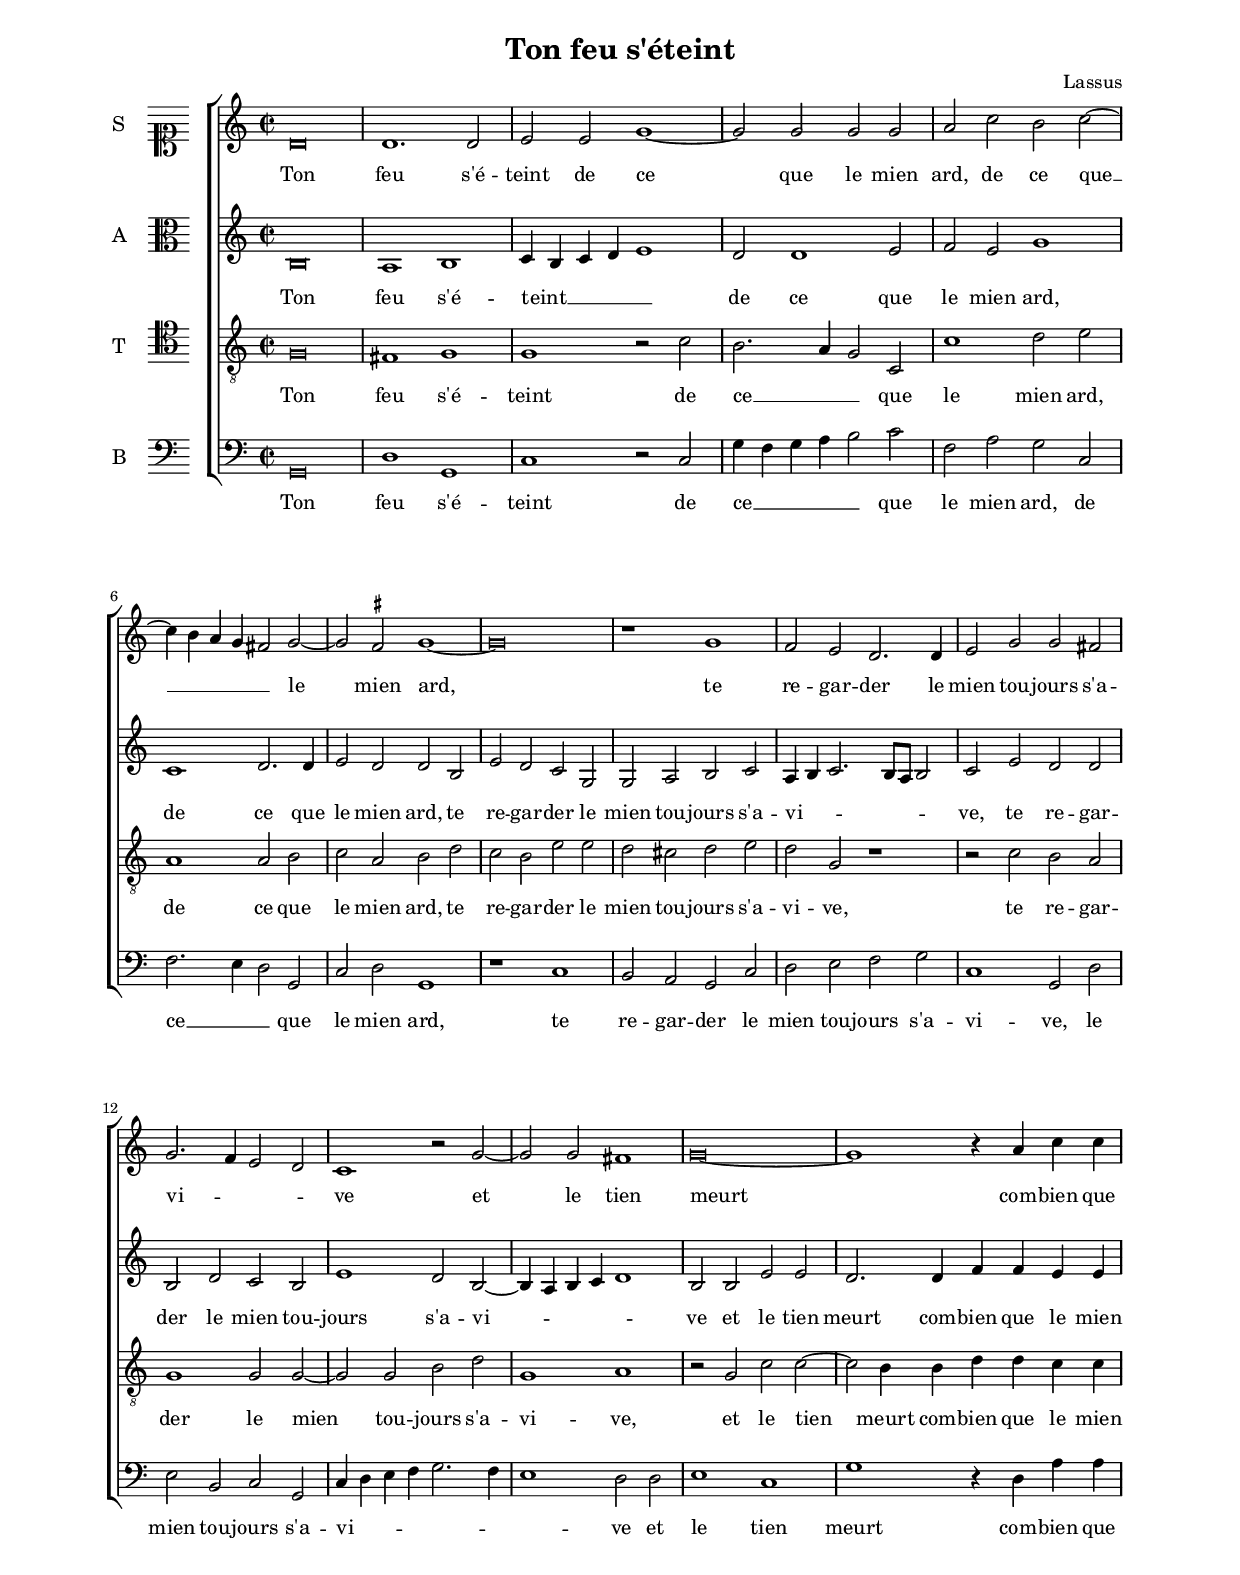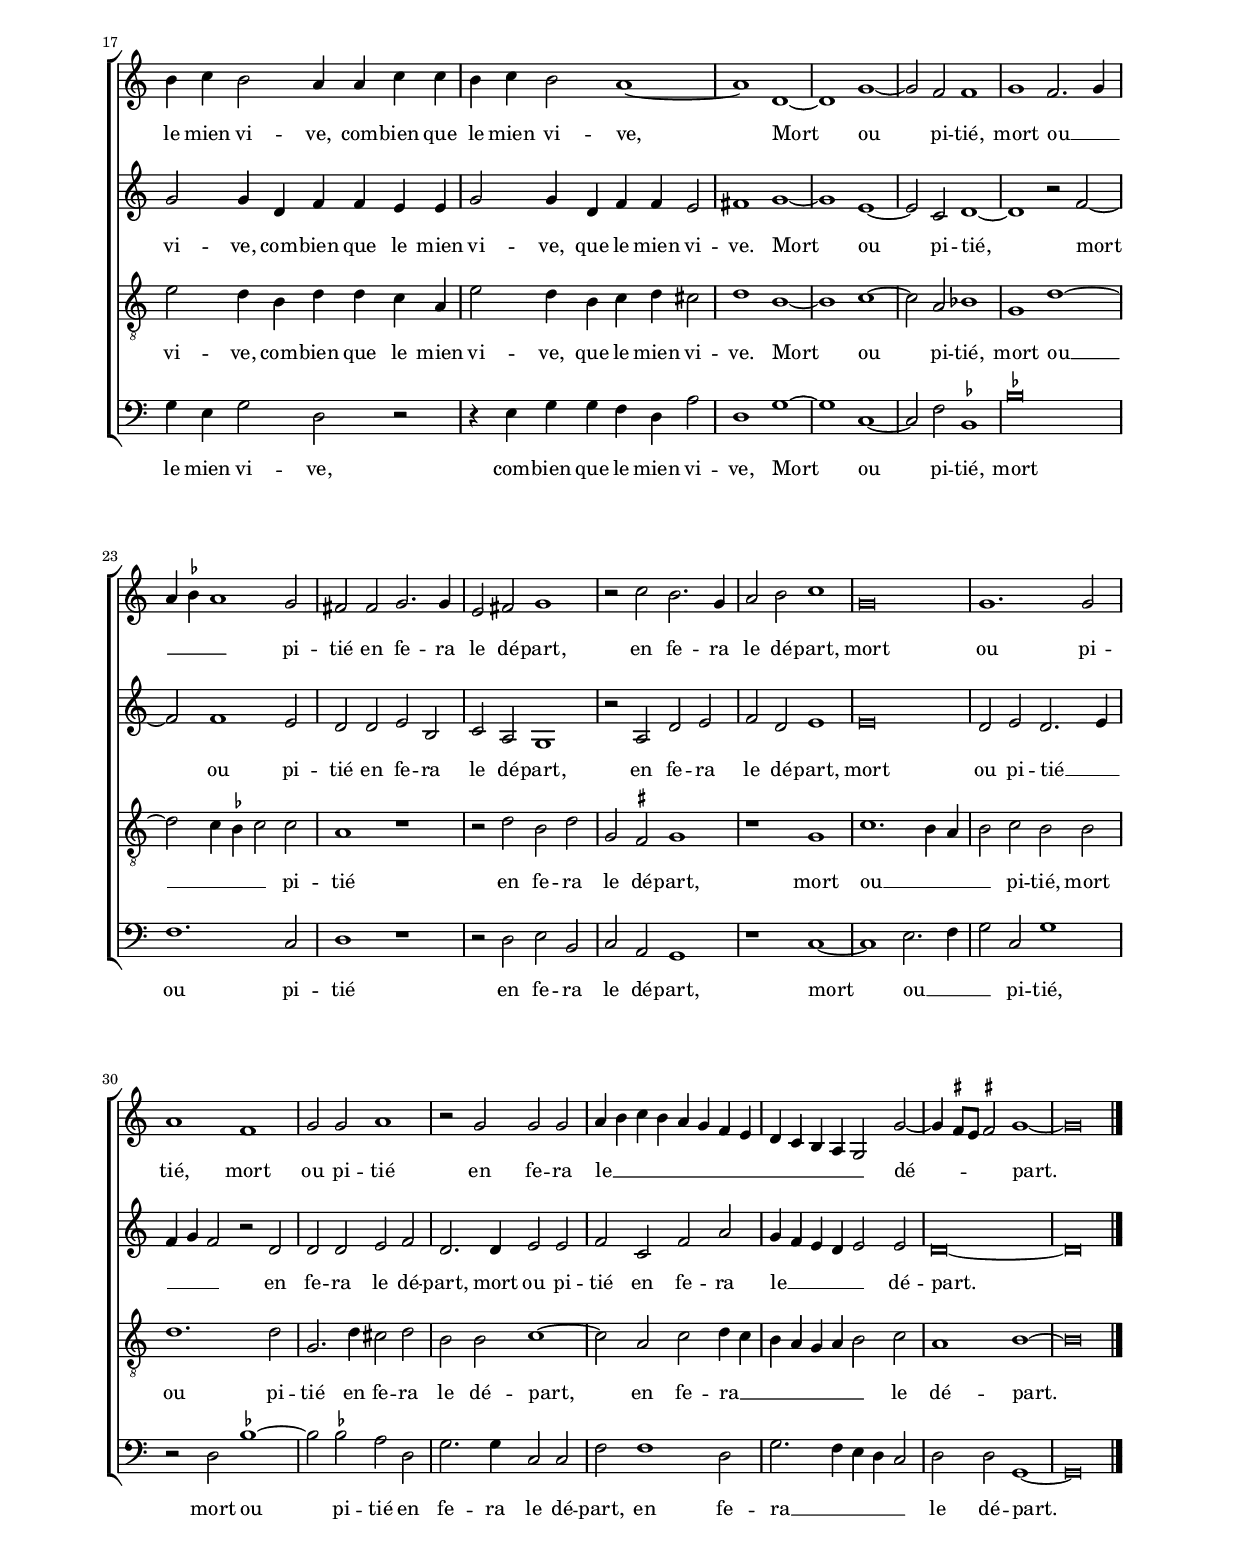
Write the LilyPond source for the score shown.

\header
{
  title="Ton feu s'éteint"
  composer="Lassus"
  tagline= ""
}

\version "2.18.2"
\include "deutsch.ly"
#(set-global-staff-size 16)
% #(set-default-paper-size "letter")
#(ly:set-option 'point-and-click #f)

	
global = {
	\key c \major
	\time 2/2 \set Score.measureLength = #(ly:make-moment 2/1)
	% \time 3/1 \once \override Score.TimeSignature.style = #'single-digit
        \skip 1*72 \bar "|."
	}

	ficta = { \once \set suggestAccidentals = ##t }
	
	forget = #(define-music-function (parser location music) (ly:music?) #{
		\accidentalStyle forget
		$music
		\accidentalStyle default
		#})
	
	m = \melisma
	me = \melismaEnd
%	\mark \markup { \override #'(style . baroque) { \note  #"breve" #1 = \note #"breve." #1 } }


\paper
	{
	top-margin = 2 \cm
	bottom-margin = 2 \cm
	left-margin = 2 \cm
	right-margin = 2 \cm
	ragged-bottom = ##f
	ragged-last-bottom = ##t
	print-page-number = ##f
	system-system-spacing = #'((basic-distance . 20) (minimum-distance . 14) (padding . 8) (strechability . 150))
	systems-per-page = 3
        page-count = 2
%	min-systems-per-page = 3
%	oddHeaderMarkup = \markup { \fill-line { \null \null \column \right-align { \fontsize #1 \fromproperty #'page:page-number-string \null } } }
%	evenHeaderMarkup = \markup { \column \right-align { \fontsize #1 \fromproperty #'page:page-number-string \null } }
	}


incipitcantus = \markup { \score {
	{
	\set Staff.instrumentName = \markup { \fontsize #1 "S" }
	\key c \major
	\clef soprano
	s4 \bar ""
	}
	\layout  {
	raggedright = ##t
	indent = 0.9 \cm
	line-width = 1.6\cm
	\context { \Staff \remove Time_signature_engraver }
	\override Staff.Clef.Y-extent = #'(0 . 0)
	}} \hspace #1 }
	
      
incipitaltus = \markup { \score {
	{
	\set Staff.instrumentName = \markup { \fontsize #1 "A" }
	\key c \major
	\clef alto
	s4 \bar ""
	}
	\layout  {
	raggedright = ##t
	indent = 0.9 \cm
	line-width = 1.6\cm
	\context { \Staff \remove Time_signature_engraver }
	\override Staff.Clef.Y-extent = #'(0 . 0)
	}} \hspace #1 }


incipittenor = \markup { \score {
	{
	\set Staff.instrumentName = \markup { \fontsize #1 "T" }
	\key c \major
	\clef tenor
	s4 \bar ""
	}
	\layout  {
	raggedright = ##t
	indent = 0.9 \cm
	line-width = 1.6\cm
	\context { \Staff \remove Time_signature_engraver }
	\override Staff.Clef.Y-extent = #'(0 . 0)
	}} \hspace #1 }


incipitbassus = \markup { \score {
	{
	\set Staff.instrumentName = \markup { \fontsize #1 "B" }
	\key c \major
	\clef bass
	s4 \bar ""
	}
	\layout  {
	raggedright = ##t
	indent = 0.9 \cm
	line-width = 1.6\cm
	\context { \Staff \remove Time_signature_engraver }
	\override Staff.Clef.Y-extent = #'(0 . 0)
	}} \hspace #1 }


cantus =  \relative c''
	{
	d,\breve
	d1. d2
	e2 e g1~
	g2 g g g
%5
	a2 c h c~ |
	c4 h a g fis2 g~
	g2 \ficta fis g1~
	g\breve
	r1 g
%10
	f2 e d2. d4 |
	e2 g g fis
	g2. f4 e2 d
	c1 r2 g'~
	g2 g fis1
%15
	g\breve~ |
	g1 r4 a c c
	h4 c h2 a4 a c c
	h4 c h2 a1~
	a1 d,~
%20
	d1 g~ |
	g2 f f1
	g1 f2. g4
	a4 \ficta b a1 g2
	fis2 fis g2. g4
%25
	e2 fis g1 |
	r2 c h2. g4
	a2 h c1
	g\breve
	g1. g2
%30
	a1 f |
	g2 g a1
	r2 g g g
	a4 h c h a g f e
	d4 c h a g2 g'~
%35
	g4 \ficta fis8 e \ficta fis!2 g1~ |
	g\breve |
	}


altus =  \relative c'
        {
	h\breve
	a1 h
	c4 h c d e1
	d2 d1 e2
%5
	f2 e g1 |
	c,1 d2. d4
	e2 d d h
	e2 d c g
	g2 a h c
%10
	a4 h c2. h8 a h2 |
	c2 e d d
	h2 d c h
	e1 d2 h~
	h4 a h c d1
%15
	h2 h e e |
	d2. d4 f f e e
	g2 g4 d f f e e
	g2 g4 d f f e2
	fis1 g~
%20
	g1 e~ |
	e2 c d1~
	d1 r2 f~
	f2 f1 e2
	d2 d e h
%25
	c2 a g1 |
	r2 a d e
	f2 d e1
	e\breve
	d2 e d2. e4
%30
	f4 g f2 r d |
	d2 d e f
	d2. d4 e2 e
	f2 c f a
	g4 f e d e2 e
%35
	d\breve~
	d\breve |
	}


tenor =  \relative c'
	{
	g\breve
	fis1 g
	g1 r2 c
	h2. a4 g2 c,
%5
	c'1 d2 e |
	a,1 a2 h
	c2 a h d
	c2 h e e
	d2 cis d e
%10
	d2 g, r1 |
	r2 c h a
	g1 g2 g~
	g2 g h d
	g,1 a
%15
	r2 g c c~ |
	c2 h4 h d d c c
	e2 d4 h d d c a
	e'2 d4 h c d cis2
	d1 h~
%20
	h1 c~ |
	c2 a b1
	g1 d'1~
	d2 c4 \ficta b c2 c
	a1 r
%25
	r2 d h d |
	g,2 \ficta fis g1
	r1 g
	c1. h4 a
	h2 c h h
%30
	d1. d2 |
	g,2. d'4 cis2 d
	h2 h c1~
	c2 a c d4 c
	h4 a g a h2 c
%35
	a1 h~
	h\breve |
	}


bassus  =  \relative c
	{
	g\breve
	d'1 g,
	c1 r2 c
	g'4 f g a h2 c
%5
	f,2 a g c, |
	f2. e4 d2 g,
	c2 d g,1
	r1 c
	h2 a g c
%10
	d2 e f g |
	c,1 g2 d'
	e2 h c g
	c4 d e f g2. f4
	e1 d2 d
%15
	e1 c |
	g'1 r4 d a' a
	g4 e g2 d r
	r4 e g g f d a'2
	d,1 g~
%20
	g1 c,~ |
	c2 f \ficta b,1
	\ficta b'\breve
	f1. c2 
	d1 r
%25
	r2 d e h |
	c2 a g1
	r1 c~
	c1 e2. f4
	g2 c, g'1
%30
	r2 d \ficta b'1~
	\ficta b2 \ficta b! a d,
	g2. g4 c,2 c
	f2 f1 d2
	g2. f4 e d c2
%35
	d2 d g,1~
	g\breve |
	}

lyricscantus = \lyricmode {
	Ton feu s'é -- teint de ce que le mien ard,
        de ce que __ _ _ _ _ le mien ard,
        te re -- gar -- der le mien tou -- jours s'a -- vi -- _ _ _ ve
        et le tien meurt com -- bien que le mien vi -- ve,
        com -- bien que le mien vi -- ve,
        Mort ou pi -- tié,
        mort ou __ _ _ _ _ pi -- tié
        en fe -- ra le dé -- part,
        en fe -- ra le dé -- part,
        mort ou pi -- tié,
        mort ou pi -- tié
        en fe -- ra le __ _ _ _ _ _ _ _ _ _ _ _ _ dé -- _ _ _ part.
	}


lyricsaltus = \lyricmode {
	Ton feu s'é -- teint __ _ _ _ _ de ce que le mien ard,
        de ce que le mien ard,
        te re -- gar -- der le mien tou -- jours s'a -- vi -- _ _ _ _ _ ve,
        te re -- gar -- der le mien tou -- jours s'a -- vi -- _ _ _ _ ve
        et le tien meurt com -- bien que le mien vi -- ve,
        com -- bien que le mien vi -- ve,
        que le mien vi -- ve.
        Mort ou pi -- tié,
        mort ou pi -- tié
        en fe -- ra le dé -- part,
        en fe -- ra le dé -- part,
        mort ou pi -- tié __ _ _ _ _
        en fe -- ra le dé -- part,
        mort ou pi -- tié
        en fe -- ra le __ _ _ _ _ dé -- part.
	}


lyricstenor = \lyricmode {
	Ton feu s'é -- teint de ce __ _ _ que le mien ard,
        de ce que le mien ard,
        te re -- gar -- der le mien tou -- jours s'a -- vi -- ve,
        te re -- gar -- der le mien tou -- jours s'a -- vi -- ve,
        et le tien meurt com -- bien que le mien vi -- ve,
        com -- bien que le mien vi -- ve,
        que le mien vi -- ve.
        Mort ou pi -- tié,
        mort ou __ _ _ _ pi -- tié
        en fe -- ra le dé -- part,
        mort ou __ _ _ _ pi -- tié,
        mort ou pi -- tié
        en fe -- ra le dé -- part,
        en fe -- ra __ _ _ _ _ _ _ le dé -- part.
	}


lyricsbassus = \lyricmode {
	Ton feu s'é -- teint de ce __ _ _ _ _ que le mien ard,
        de ce __ _ _ que le mien ard,
        te re -- gar -- der le mien tou -- jours s'a -- vi -- ve,
        le mien tou -- jours s'a -- vi -- _ _ _ _ _ _ ve
        et le tien meurt com -- bien que le mien vi -- ve,
        com -- bien que le mien vi -- ve,
        Mort ou pi -- tié,
        mort ou pi -- tié
        en fe -- ra le dé -- part,
        mort ou __ _ _ pi -- tié,
        mort ou pi -- tié
        en fe -- ra le dé -- part,
        en fe -- ra __ _ _ _ _ le dé -- part.
	}


\score
{  
	% \transpose {
	\new ChoirStaff \with { \override StaffGrouper.staff-staff-spacing.basic-distance = #13 }
	<<

	\new Staff << \global
	\new Voice="v1" {
		\set Staff.instrumentName=\incipitcantus
		\set Staff.midiInstrument = "reed organ"
		\clef "violin"
		\cantus }
	\new Lyrics \lyricsto "v1" {\lyricscantus }
	>>


	\new Staff << \global
	\new Voice="v2" {
		\set Staff.instrumentName=\incipitaltus
		\set Staff.midiInstrument = "reed organ"
		\clef "violin" 
		\altus}
	\new Lyrics \lyricsto "v2" {\lyricsaltus }
	>>


	\new Staff << \global
	\new Voice="v3" {
		\set Staff.instrumentName=\incipittenor
		\set Staff.midiInstrument = "reed organ"
		\clef "G_8"
		\tenor }
	\new Lyrics \lyricsto "v3" {\lyricstenor }
	>>


	\new Staff << \global
	\new Voice="v4" {
		\set Staff.instrumentName=\incipitbassus
		\set Staff.midiInstrument = "reed organ"
		\clef "bass" 
		\bassus }
	\new Lyrics \lyricsto "v4" {\lyricsbassus}
	>>

	>>
	% } % transpose

	\layout
	{
	indent = 1.7 \cm
	\context { \Lyrics \override VerticalAxisGroup.nonstaff-relatedstaff-spacing.padding = #2 }
%	\context { \Lyrics \override LyricText.font-size = #1 }
	\context { \Staff \override TimeSignature.break-visibility = #end-of-line-invisible }
%	\context { \Staff \override InstrumentName.X-offset = #'-25 }
	\context { \Voice \override Slur.transparent = ##t }
%	\context { \Voice \override AccidentalSuggestion.avoid-slur = #'ignore }
%	\context { \Voice \override AccidentalSuggestion.outside-staff-priority = ##f }
	\context { \Score \override BarNumber.padding = #2 }
	\context { \Voice \override NoteHead.style = #'baroque }
	}

\midi
	{
    	\tempo 2 = 90
	}
	
}


% EOF